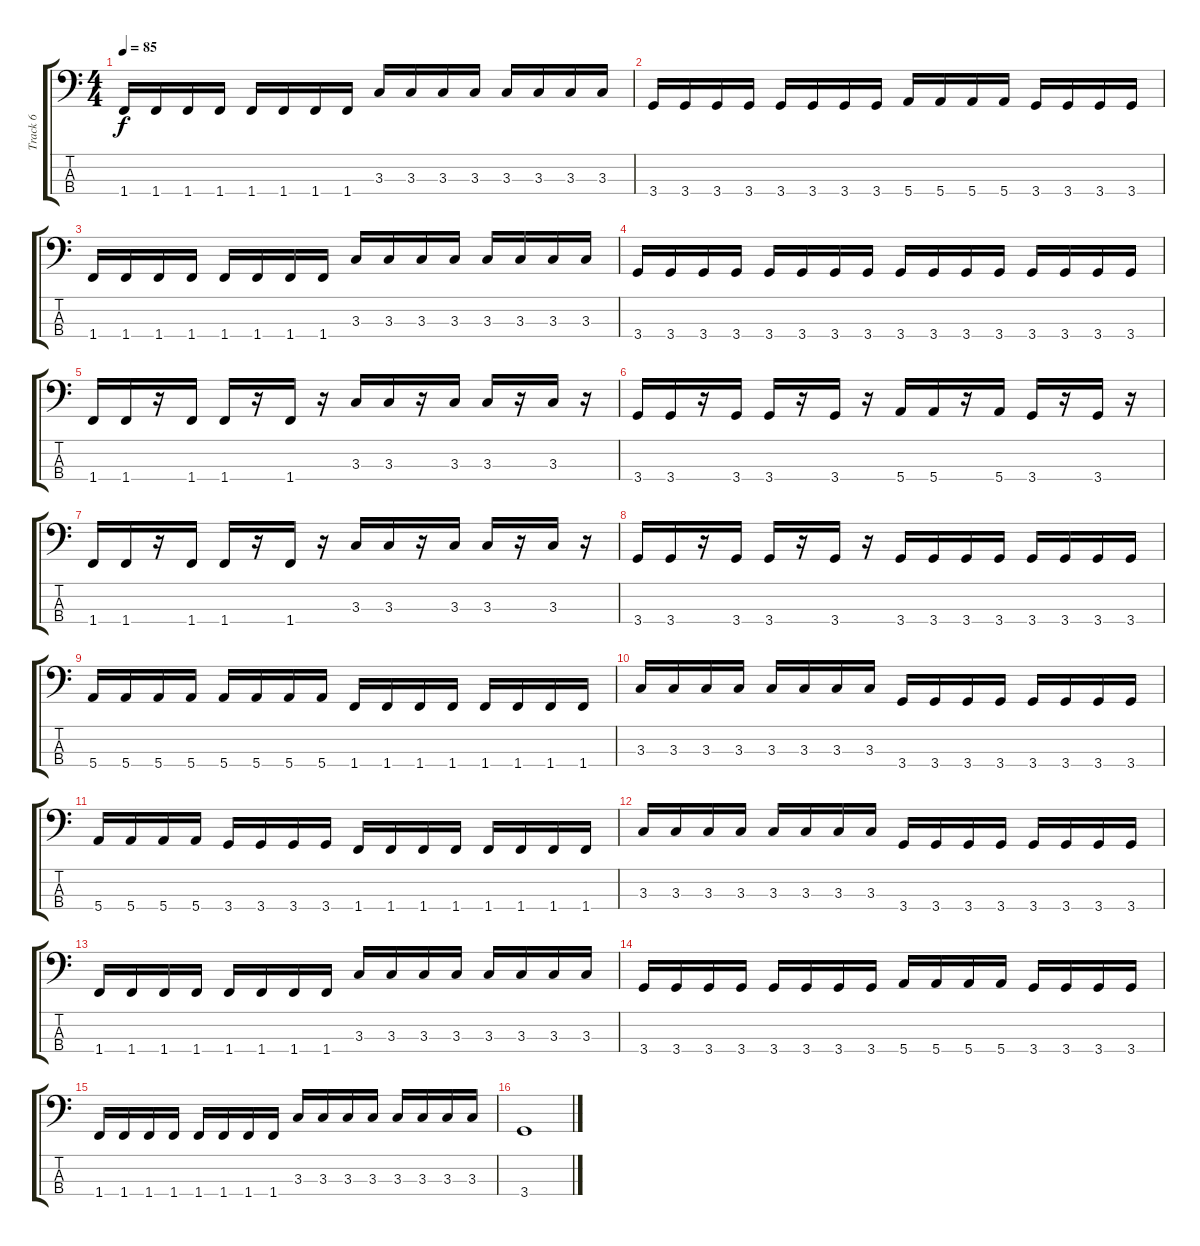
\track ("Track 6" "Track 6") {instrument electricbasspick}
\staff {score tabs}
\tuning (G2 D2 A1 E1) {hide}
\ts (4 4)
\tempo 85
\clef f4
\ks c
1.4.16{dy f} 1.4.16 1.4.16 1.4.16 1.4.16 1.4.16 1.4.16 1.4.16 3.3.16 3.3.16 3.3.16 3.3.16 3.3.16 3.3.16 3.3.16 3.3.16 |
3.4.16 3.4.16 3.4.16 3.4.16 3.4.16 3.4.16 3.4.16 3.4.16 5.4.16 5.4.16 5.4.16 5.4.16 3.4.16 3.4.16 3.4.16 3.4.16 |
1.4.16 1.4.16 1.4.16 1.4.16 1.4.16 1.4.16 1.4.16 1.4.16 3.3.16 3.3.16 3.3.16 3.3.16 3.3.16 3.3.16 3.3.16 3.3.16 |
3.4.16 3.4.16 3.4.16 3.4.16 3.4.16 3.4.16 3.4.16 3.4.16 3.4.16 3.4.16 3.4.16 3.4.16 3.4.16 3.4.16 3.4.16 3.4.16 |
1.4.16 1.4.16 r.16 1.4.16 1.4.16 r.16 1.4.16 r.16 3.3.16 3.3.16 r.16 3.3.16 3.3.16 r.16 3.3.16 r.16 |
3.4.16 3.4.16 r.16 3.4.16 3.4.16 r.16 3.4.16 r.16 5.4.16 5.4.16 r.16 5.4.16 3.4.16 r.16 3.4.16 r.16 |
1.4.16 1.4.16 r.16 1.4.16 1.4.16 r.16 1.4.16 r.16 3.3.16 3.3.16 r.16 3.3.16 3.3.16 r.16 3.3.16 r.16 |
3.4.16 3.4.16 r.16 3.4.16 3.4.16 r.16 3.4.16 r.16 3.4.16 3.4.16 3.4.16 3.4.16 3.4.16 3.4.16 3.4.16 3.4.16 |
5.4.16 5.4.16 5.4.16 5.4.16 5.4.16 5.4.16 5.4.16 5.4.16 1.4.16 1.4.16 1.4.16 1.4.16 1.4.16 1.4.16 1.4.16 1.4.16 |
3.3.16 3.3.16 3.3.16 3.3.16 3.3.16 3.3.16 3.3.16 3.3.16 3.4.16 3.4.16 3.4.16 3.4.16 3.4.16 3.4.16 3.4.16 3.4.16 |
5.4.16 5.4.16 5.4.16 5.4.16 3.4.16 3.4.16 3.4.16 3.4.16 1.4.16 1.4.16 1.4.16 1.4.16 1.4.16 1.4.16 1.4.16 1.4.16 |
3.3.16 3.3.16 3.3.16 3.3.16 3.3.16 3.3.16 3.3.16 3.3.16 3.4.16 3.4.16 3.4.16 3.4.16 3.4.16 3.4.16 3.4.16 3.4.16 |
1.4.16 1.4.16 1.4.16 1.4.16 1.4.16 1.4.16 1.4.16 1.4.16 3.3.16 3.3.16 3.3.16 3.3.16 3.3.16 3.3.16 3.3.16 3.3.16 |
3.4.16 3.4.16 3.4.16 3.4.16 3.4.16 3.4.16 3.4.16 3.4.16 5.4.16 5.4.16 5.4.16 5.4.16 3.4.16 3.4.16 3.4.16 3.4.16 |
1.4.16 1.4.16 1.4.16 1.4.16 1.4.16 1.4.16 1.4.16 1.4.16 3.3.16 3.3.16 3.3.16 3.3.16 3.3.16 3.3.16 3.3.16 3.3.16 |
3.4.1
